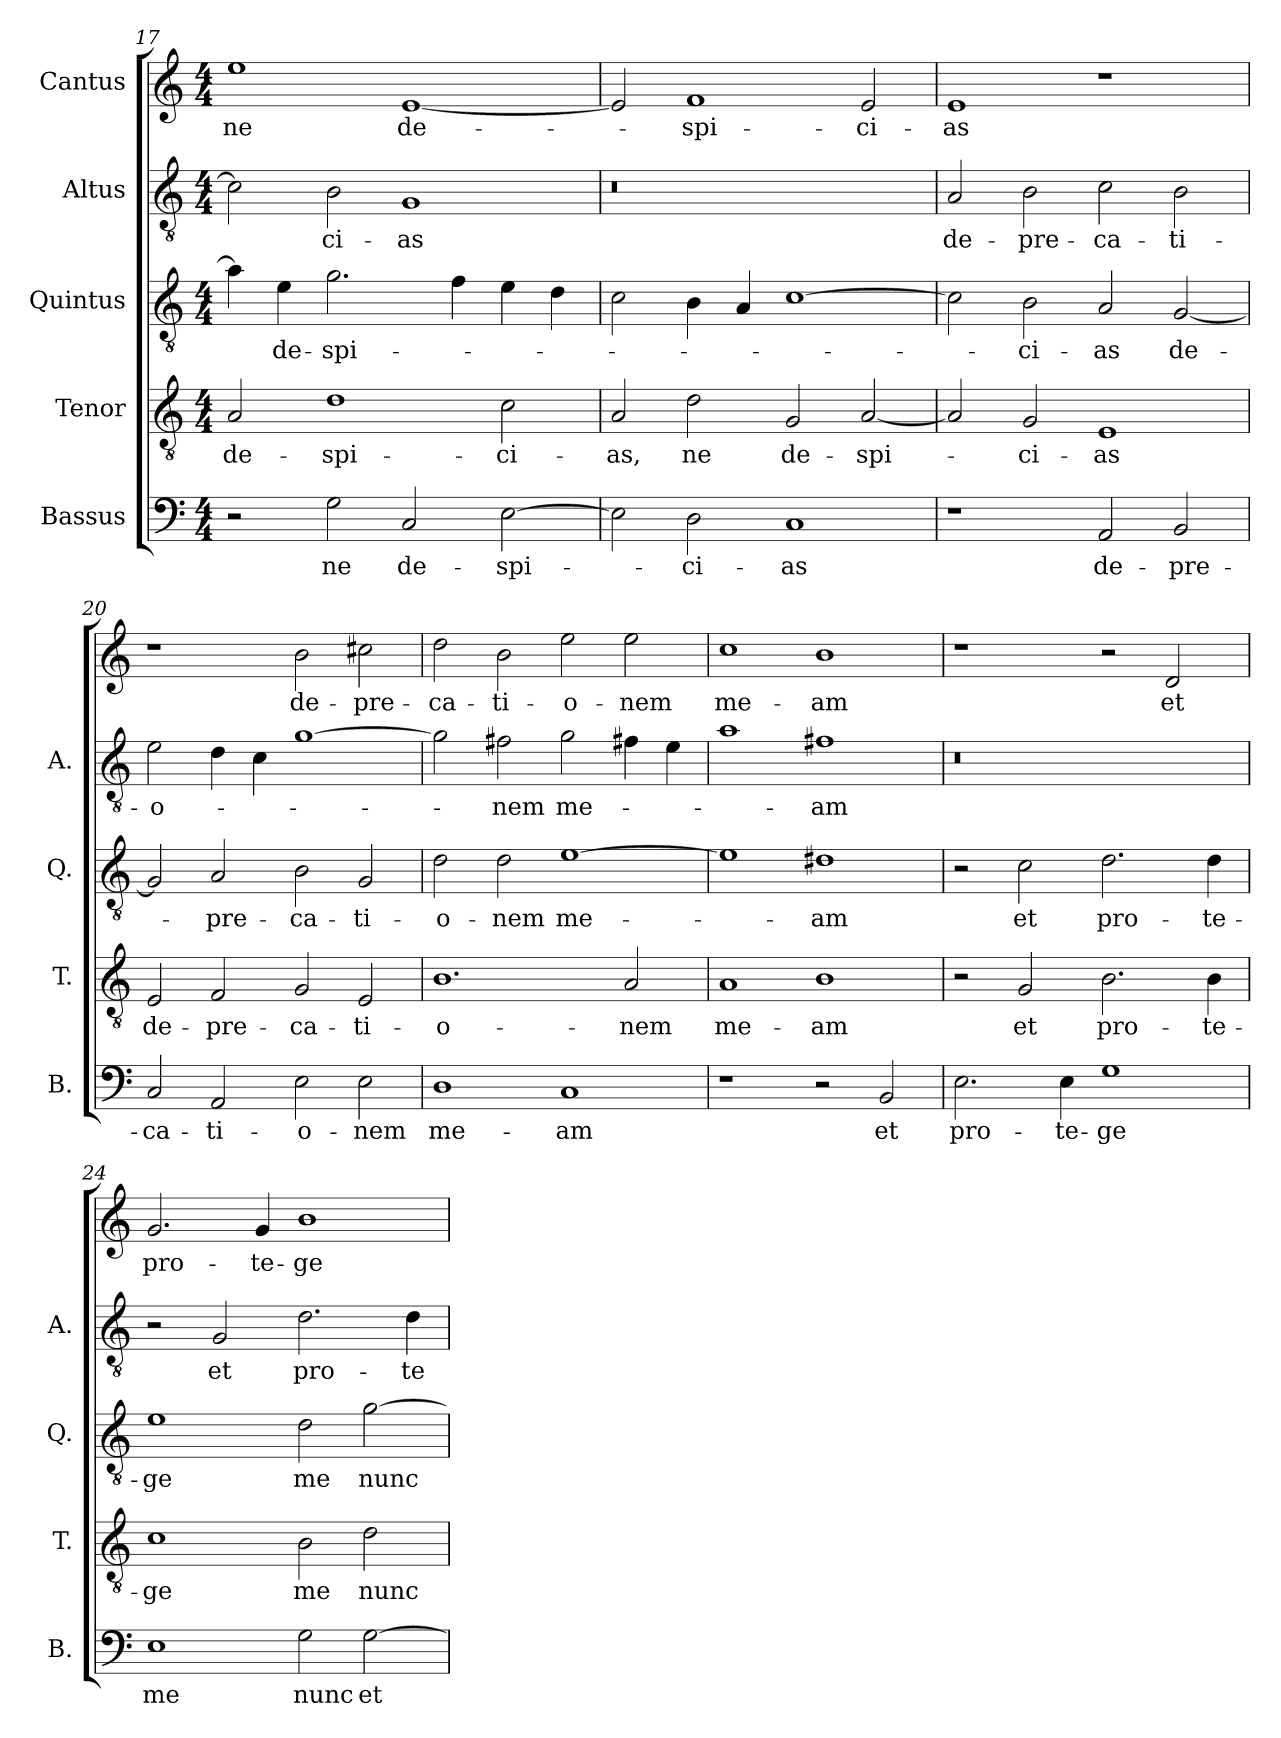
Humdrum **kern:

**kern	**text	**kern	**text	**kern	**text	**kern	**text	**kern	**text
*part5	*part5	*part4	*part4	*part3	*part3	*part2	*part2	*part1	*part1
*staff5	*staff5	*staff4	*staff4	*staff3	*staff3	*staff2	*staff2	*staff1	*staff1
*I"Bassus	*	*I"Tenor	*	*I"Quintus	*	*I"Altus	*	*I"Cantus	*
*I'B.	*	*I'T.	*	*I'Q.	*	*I'A.	*	*	*
*clefF4	*	*clefGv2	*	*clefGv2	*	*clefGv2	*	*clefG2	*
*k[]	*	*k[]	*	*k[]	*	*k[]	*	*k[]	*
*C:	*	*C:	*	*C:	*	*C:	*	*C:	*
*M4/4	*	*M4/4	*	*M4/4	*	*M4/4	*	*M4/4	*
=17	=17	=17	=17	=17	=17	=17	=17	=17	=17
2r	.	2A/	de-	4a\]	.	2c\]	.	1ee\	ne
.	.	.	.	4e\	de-	.	.	.	.
2G\	ne	1d\	-spi-	2.g\	-spi-	2B\	-ci-	.	.
2C/	de-	.	.	.	.	1G/	-as	[1e/	de-
.	.	.	.	4f\	.	.	.	.	.
[2E\	-spi-	2c\	-ci-	4e\	.	.	.	.	.
.	.	.	.	4d\	.	.	.	.	.
=18	=18	=18	=18	=18	=18	=18	=18	=18	=18
!	!	!	!	!	!	!LO:N:vis=0	!	!	!
2E\]	.	2A/	-as,	2c\	.	1r	.	2e/]	.
2D\	-ci-	2d\	ne	4B\	.	.	.	1f/	-spi-
.	.	.	.	4A/	.	.	.	.	.
1C/	-as	2G/	de-	[1c\	.	1ryy	.	.	.
.	.	[2A/	-spi-	.	.	.	.	2e/	-ci-
=19	=19	=19	=19	=19	=19	=19	=19	=19	=19
1r	.	2A/]	.	2c\]	.	2A/	de-	1e/	-as
.	.	2G/	-ci-	2B\	-ci-	2B\	-pre-	.	.
2AA/	de-	1E/	-as	2A/	-as	2c\	-ca-	1r	.
2BB/	-pre-	.	.	[2G/	de-	2B\	-ti-	.	.
=20	=20	=20	=20	=20	=20	=20	=20	=20	=20
2C/	-ca-	2E/	de-	2G/]	.	2e\	-o-	1r	.
2AA/	-ti-	2F/	-pre-	2A/	-pre-	4d\	.	.	.
.	.	.	.	.	.	4c\	.	.	.
2E\	-o-	2G/	-ca-	2B\	-ca-	[1g\	.	2b\	de-
2E\	-nem	2E/	-ti-	2G/	-ti-	.	.	2cc#X\	-pre-
=21	=21	=21	=21	=21	=21	=21	=21	=21	=21
1D\	me-	1.B\	-o-	2d\	-o-	2g\]	.	2dd\	-ca-
.	.	.	.	2d\	-nem	2f#X\	-nem	2b\	-ti-
1C/	-am	.	.	[1e\	me-	2g\	me-	2ee\	-o-
.	.	2A/	-nem	.	.	4f#X\	.	2ee\	-nem
.	.	.	.	.	.	4e\	.	.	.
=22	=22	=22	=22	=22	=22	=22	=22	=22	=22
1r	.	1A/	me-	1e\]	.	1a\	.	1cc\	me-
2r	.	1B\	-am	1d#X\	-am	1f#X\	-am	1b\	-am
2BB/	et	.	.	.	.	.	.	.	.
=23	=23	=23	=23	=23	=23	=23	=23	=23	=23
!	!	!	!	!	!	!LO:N:vis=0	!	!	!
2.E\	pro-	2r	.	2r	.	1r	.	1r	.
.	.	2G/	et	2c\	et	.	.	.	.
4E\	-te-	.	.	.	.	.	.	.	.
1G\	-ge	2.B\	pro-	2.d\	pro-	1ryy	.	2r	.
.	.	.	.	.	.	.	.	2d/	et
.	.	4B\	-te-	4d\	-te-	.	.	.	.
=24	=24	=24	=24	=24	=24	=24	=24	=24	=24
1E\	me	1c\	-ge	1e\	-ge	2r	.	2.g/	pro-
.	.	.	.	.	.	2G/	et	.	.
.	.	.	.	.	.	.	.	4g/	-te-
2G\	nunc	2B\	me	2d\	me	2.d\	pro-	1b\	-ge
[2G\	et	2d\	nunc	[2g\	nunc	.	.	.	.
.	.	.	.	.	.	4d\	-te-	.	.
=	=	=	=	=	=	=	=	=	=
*-	*-	*-	*-	*-	*-	*-	*-	*-	*-
